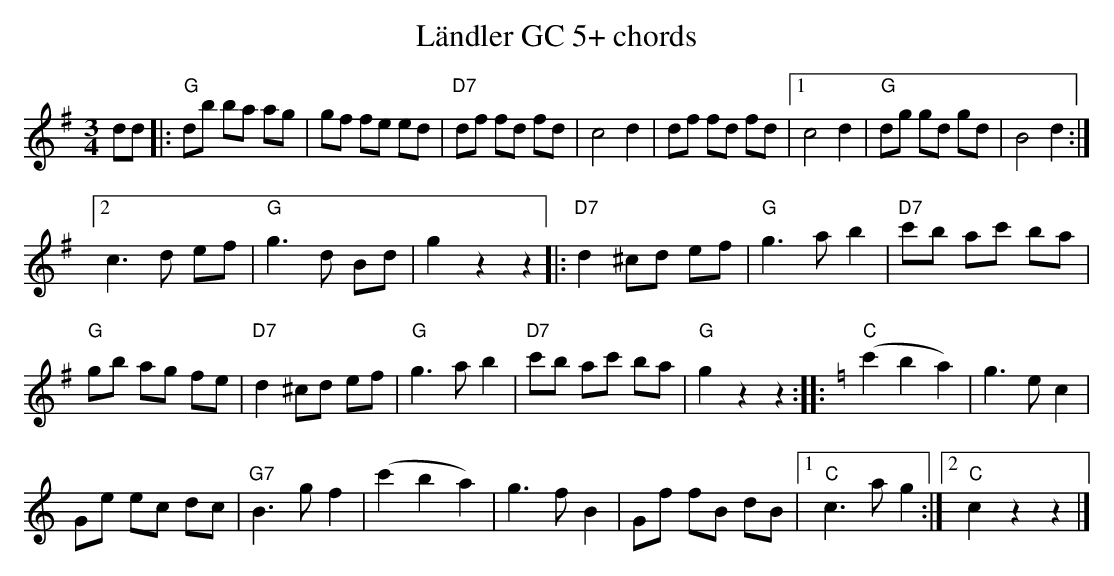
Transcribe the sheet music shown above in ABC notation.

X:1
T:L\"andler GC 5+ chords
M:3/4
L:1/8
K:Gmaj%%MIDI gchordon
dd |: "G"db ba ag | gf fe ed | "D7"df fd fd | c4d2 | df fd fd |1 c4d2 | "G"dg gd gd | B4d2 :|2
c3d ef | "G"g3d Bd | g2z2z2 |: "D7"d2 ^cd ef | "G"g3ab2 | "D7"c'b ac' ba |
"G"gb ag fe | "D7"d2 ^cd ef | "G"g3ab2 | "D7"c'b ac' ba | "G"g2z2z2 :: [K:Cmaj] [L:1/4] "C"(c'ba) | g>ec |
G/2e/2 e/2c/2 d/2c/2 | "G7"B>gf | (c'ba) | g>fB | G/2f/2 f/2B/2 d/2B/2 |1 "C"c>ag :|2 "C"czz |]
